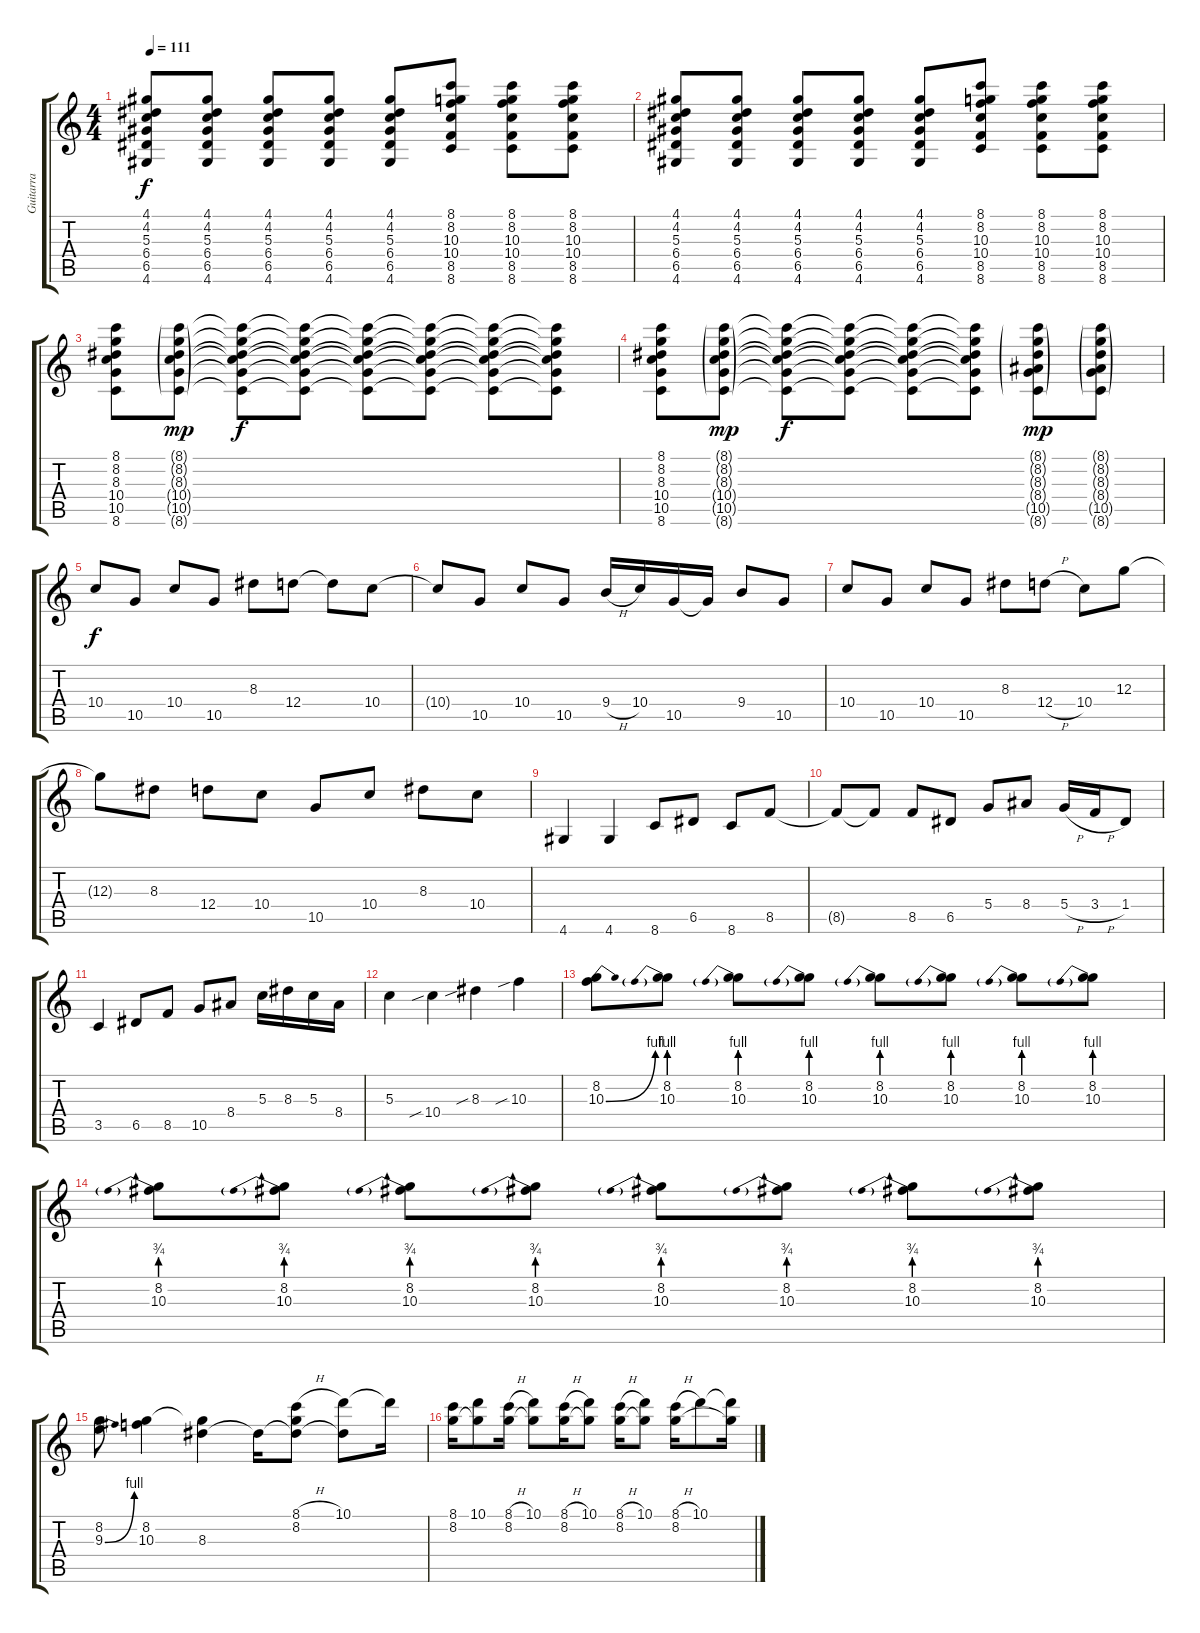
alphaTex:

\track ("Guitarra" "Guitarra") {instrument distortionguitar}
\staff {score tabs}
\tuning (E4 B3 G3 D3 A2 E2) {hide}
\ts (4 4)
\tempo 111
\clef g2
\ks c
(4.1 4.2 5.3 6.4 6.5 4.6).8{dy f} (4.1 4.2 5.3 6.4 6.5 4.6).8 (4.1 4.2 5.3 6.4 6.5 4.6).8 (4.1 4.2 5.3 6.4 6.5 4.6).8 (4.1 4.2 5.3 6.4 6.5 4.6).8 (8.1 8.2 10.3 10.4 8.5 8.6).8 (8.1 8.2 10.3 10.4 8.5 8.6).8 (8.1 8.2 10.3 10.4 8.5 8.6).8 |
(4.1 4.2 5.3 6.4 6.5 4.6).8 (4.1 4.2 5.3 6.4 6.5 4.6).8 (4.1 4.2 5.3 6.4 6.5 4.6).8 (4.1 4.2 5.3 6.4 6.5 4.6).8 (4.1 4.2 5.3 6.4 6.5 4.6).8 (8.1 8.2 10.3 10.4 8.5 8.6).8 (8.1 8.2 10.3 10.4 8.5 8.6).8 (8.1 8.2 10.3 10.4 8.5 8.6).8 |
(8.1 8.2 8.3 10.4 10.5 8.6).8 (8.1{g} 8.2{g} 8.3{g} 10.4{g} 10.5{g} 8.6{g}).8{dy mp} (8.1{t} 8.2{t} 8.3{t} 10.4{t} 10.5{t} 8.6{t}).8{dy f} (8.1{t} 8.2{t} 8.3{t} 10.4{t} 10.5{t} 8.6{t}).8 (8.1{t} 8.2{t} 8.3{t} 10.4{t} 10.5{t} 8.6{t}).8 (8.1{t} 8.2{t} 8.3{t} 10.4{t} 10.5{t} 8.6{t}).8 (8.1{t} 8.2{t} 8.3{t} 10.4{t} 10.5{t} 8.6{t}).8 (8.1{t} 8.2{t} 8.3{t} 10.4{t} 10.5{t} 8.6{t}).8 |
(8.1 8.2 8.3 10.4 10.5 8.6).8 (8.1{g} 8.2{g} 8.3{g} 10.4{g} 10.5{g} 8.6{g}).8{dy mp} (8.1{t} 8.2{t} 8.3{t} 10.4{t} 10.5{t} 8.6{t}).8{dy f} (8.1{t} 8.2{t} 8.3{t} 10.4{t} 10.5{t} 8.6{t}).8 (8.1{t} 8.2{t} 8.3{t} 10.4{t} 10.5{t} 8.6{t}).8 (8.1{t} 8.2{t} 8.3{t} 10.4{t} 10.5{t} 8.6{t}).8 (8.1{g} 8.2{g} 8.3{g} 8.4{g} 10.5{g} 8.6{g}).8{dy mp} (8.1{g} 8.2{g} 8.3{g} 8.4{g} 10.5{g} 8.6{g}).8 |
10.4.8{dy f} 10.5.8 10.4.8 10.5.8 8.3.8 12.4.8 12.4{t}.8 10.4.8 |
10.4{t}.8 10.5.8 10.4.8 10.5.8 9.4{h}.16 10.4.16 10.5.16 10.5{t}.16 9.4.8 10.5.8 |
10.4.8 10.5.8 10.4.8 10.5.8 8.3.8 12.4{h}.8 10.4.8 12.3.8 |
12.3{t}.8 8.3.8 12.4.8 10.4.8 10.5.8 10.4.8 8.3.8 10.4.8 |
4.6.4{volume 16} 4.6.4 8.6.8 6.5.8 8.6.8 8.5.8 |
8.5{t}.8 8.5{t}.8 8.5.8 6.5.8 5.4.8 8.4.8 5.4{h}.16 3.4{h}.16 1.4.8 |
3.5.4 6.5.8 8.5.8 10.5.8 8.4.8 5.3.16 8.3.16 5.3.16 8.4.16 |
5.3.4 10.4{sib}.4 8.3{sib}.4 10.3{sib}.4 |
(8.2 10.3{be (bend 0 0 60 4)}).8 (8.2 10.3{be (prebend 0 4 60 4)}).8 (8.2 10.3{be (prebend 0 4 60 4)}).8 (8.2 10.3{be (prebend 0 4 60 4)}).8 (8.2 10.3{be (prebend 0 4 60 4)}).8 (8.2 10.3{be (prebend 0 4 60 4)}).8 (8.2 10.3{be (prebend 0 4 60 4)}).8 (8.2 10.3{be (prebend 0 4 60 4)}).8 |
(8.2 10.3{be (prebend 0 3 60 3)}).8 (8.2 10.3{be (prebend 0 3 60 3)}).8 (8.2 10.3{be (prebend 0 3 60 3)}).8 (8.2 10.3{be (prebend 0 3 60 3)}).8 (8.2 10.3{be (prebend 0 3 60 3)}).8 (8.2 10.3{be (prebend 0 3 60 3)}).8 (8.2 10.3{be (prebend 0 3 60 3)}).8 (8.2 10.3{be (prebend 0 3 60 3)}).8 |
(8.2 9.3{be (bend 0 0 60 4)}).8 (8.2 10.3).4 (8.2{t} 8.3).4 8.3{t}.16 (8.1{h} 8.2 8.3{t}).8 (10.1 8.3{t}).8 10.1{t}.16 |
(8.1 8.2).16 (10.1 8.2{t}).8 (8.1{h} 8.2).16 (10.1 8.2{t}).8 (8.1{h} 8.2).16 (10.1 8.2{t}).8 (8.1{h} 8.2).16 (10.1 8.2{t}).8 (8.1{h} 8.2).16 10.1.8 (10.1{t} 8.2{t}).16
